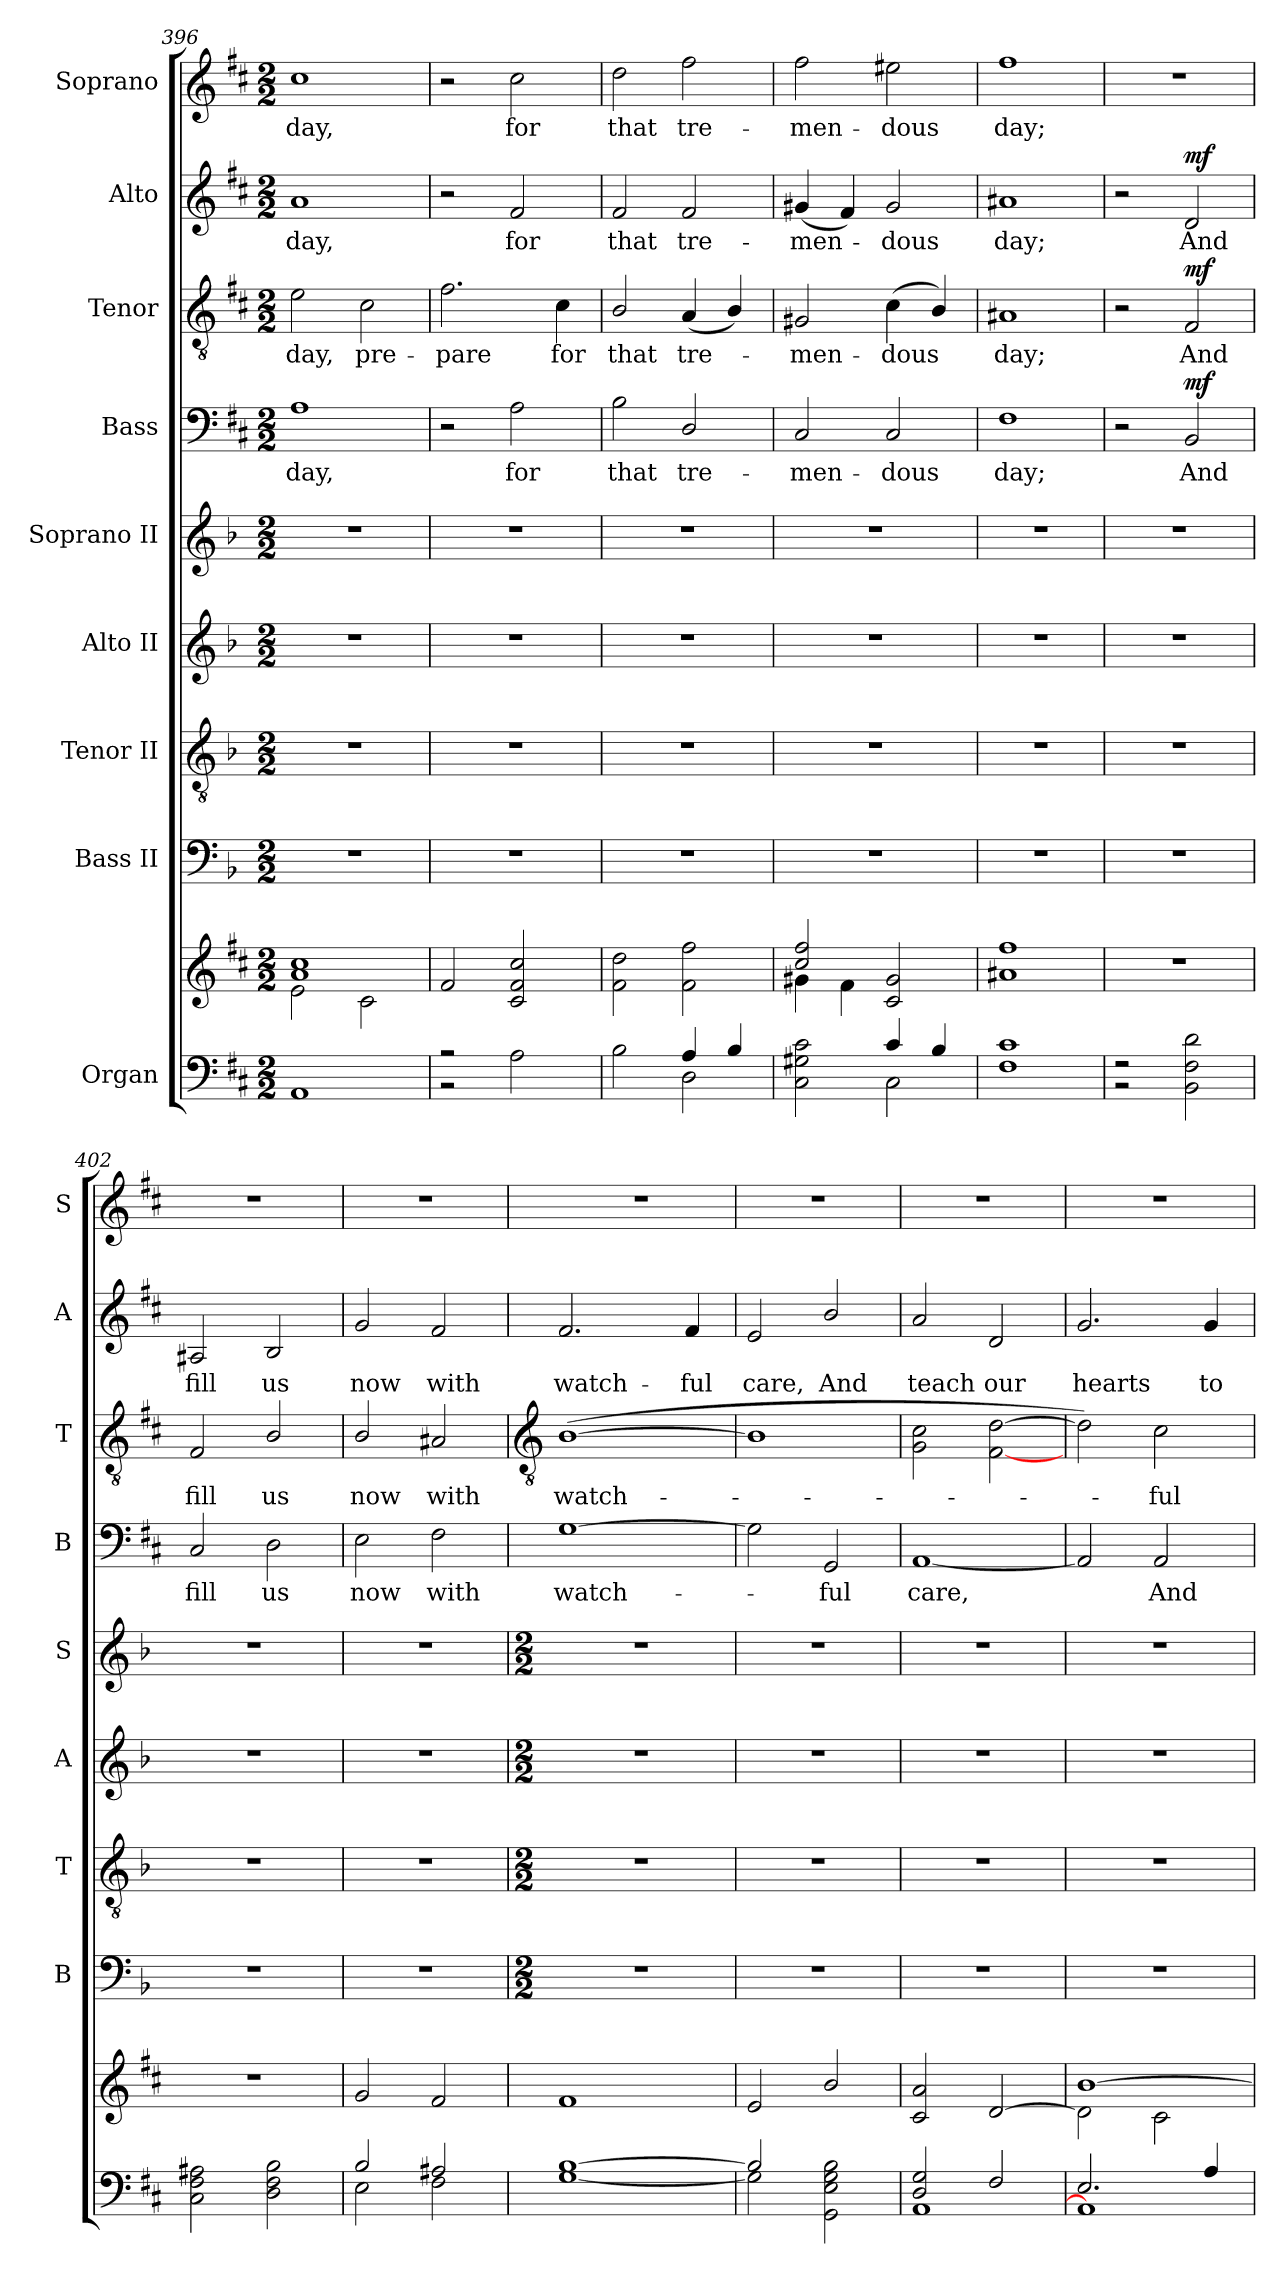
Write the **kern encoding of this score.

**kern	**kern	**kern	**kern	**kern	**kern	**kern	**text	**dynam	**kern	**text	**dynam	**kern	**text	**dynam	**kern	**text
*part9	*part9	*part8	*part7	*part6	*part5	*part4	*part4	*part4	*part3	*part3	*part3	*part2	*part2	*part2	*part1	*part1
*staff10	*staff9	*staff8	*staff7	*staff6	*staff5	*staff4	*staff4	*staff4	*staff3	*staff3	*staff3	*staff2	*staff2	*staff2	*staff1	*staff1
*I"Organ	*	*I"Bass II	*I"Tenor II	*I"Alto II	*I"Soprano II	*I"Bass	*	*	*I"Tenor	*	*	*I"Alto	*	*	*I"Soprano	*
*	*	*I'B	*I'T	*I'A	*I'S	*I'B	*	*	*I'T	*	*	*I'A	*	*	*I'S	*
*clefF4	*clefG2	*clefF4	*clefGv2	*clefG2	*clefG2	*clefF4	*	*	*clefGv2	*	*	*clefG2	*	*	*clefG2	*
*k[f#c#]	*k[f#c#]	*k[b-]	*k[b-]	*k[b-]	*k[b-]	*k[f#c#]	*	*	*k[f#c#]	*	*	*k[f#c#]	*	*	*k[f#c#]	*
*D:	*D:	*F:	*F:	*F:	*F:	*D:	*	*	*D:	*	*	*D:	*	*	*D:	*
*M2/2	*M2/2	*M2/2	*M2/2	*M2/2	*M2/2	*M2/2	*	*	*M2/2	*	*	*M2/2	*	*	*M2/2	*
=396	=396	=396	=396	=396	=396	=396	=396	=396	=396	=396	=396	=396	=396	=396	=396	=396
*^	*^	*	*	*	*	*	*	*	*	*	*	*	*	*	*	*
!	!	!	!	!	!	!	!	!	!LO:LY:b	!	!	!LO:LY:b	!	!	!LO:LY:b	!	!	!LO:LY:b
1ryy	1AA\	1a/ 1cc#/	2e\	1r	1r	1r	1r	1A	day,	.	2e	day,	.	1a	day,	.	1cc#	day,
!	!	!	!	!	!	!	!	!	!	!	!	!LO:LY:b	!	!	!	!	!	!
.	.	.	2c#\	.	.	.	.	.	.	.	2c#	pre-	.	.	.	.	.	.
=397	=397	=397	=397	=397	=397	=397	=397	=397	=397	=397	=397	=397	=397	=397	=397	=397	=397	=397
!	!	!	!	!	!	!	!	!	!	!	!	!LO:LY:b	!	!	!	!	!	!
2r	2r	1ryy	2f#/	1r	1r	1r	1r	2r	.	.	2.f#	-pare	.	2r	.	.	2r	.
!	!	!	!	!	!	!	!	!	!LO:LY:b	!	!	!	!	!	!LO:LY:b	!	!	!LO:LY:b
2ryy	2A\	.	2c#/ 2f#/ 2cc#/	.	.	.	.	2A	for	.	.	.	.	2f#	for	.	2cc#	for
!	!	!	!	!	!	!	!	!	!	!	!	!LO:LY:b	!	!	!	!	!	!
.	.	.	.	.	.	.	.	.	.	.	4c#	for	.	.	.	.	.	.
=398	=398	=398	=398	=398	=398	=398	=398	=398	=398	=398	=398	=398	=398	=398	=398	=398	=398	=398
!	!	!	!	!	!	!	!	!	!LO:LY:b	!	!	!LO:LY:b	!	!	!LO:LY:b	!	!	!LO:LY:b
2ryy	2B\	1ryy	2f#\ 2dd\	1r	1r	1r	1r	2B	that	.	2B/	that	.	2f#	that	.	2dd	that
!	!	!	!	!	!	!	!	!	!LO:LY:b	!	!	!LO:LY:b	!	!	!LO:LY:b	!	!	!LO:LY:b
4A/	2D\	.	2f#\ 2ff#\	.	.	.	.	2D/	tre-	.	(<4A/	tre-	.	2f#	tre-	.	2ff#	tre-
4B/	.	.	.	.	.	.	.	.	.	.	4B/)	.	.	.	.	.	.	.
=399	=399	=399	=399	=399	=399	=399	=399	=399	=399	=399	=399	=399	=399	=399	=399	=399	=399	=399
!	!	!	!	!	!	!	!	!	!LO:LY:b	!	!	!LO:LY:b	!	!	!LO:LY:b	!	!	!LO:LY:b
2ryy	2C#\ 2G#X\ 2c#\	2cc#/ 2ff#/	4g#X\	1r	1r	1r	1r	2C#	-men-	.	2G#X/	men-	.	(<4g#X	-men-	.	2ff#	-men-
.	.	.	4f#\	.	.	.	.	.	.	.	.	.	.	4f#)	.	.	.	.
!	!	!	!	!	!	!	!	!	!LO:LY:b	!	!	!LO:LY:b	!	!	!LO:LY:b	!	!	!LO:LY:b
4c#/	2C#\	2ryy	2c#/ 2g#/	.	.	.	.	2C#	-dous	.	(<4c#	-dous	.	2g#	dous	.	2ee#X	-dous
4B/	.	.	.	.	.	.	.	.	.	.	4B/)	.	.	.	.	.	.	.
=400	=400	=400	=400	=400	=400	=400	=400	=400	=400	=400	=400	=400	=400	=400	=400	=400	=400	=400
!	!	!	!	!	!	!	!	!	!LO:LY:b	!	!	!LO:LY:b	!	!	!LO:LY:b	!	!	!LO:LY:b
1ryy	1F#\ 1c#\	1ryy	1a#X\ 1ff#\	1r	1r	1r	1r	1F#	day;	.	1A#X	day;	.	1a#X	day;	.	1ff#	day;
=401	=401	=401	=401	=401	=401	=401	=401	=401	=401	=401	=401	=401	=401	=401	=401	=401	=401	=401
2r	2r	1r	2ryy	1r	1r	1r	1r	2r	.	.	2r	.	.	2r	.	.	1r	.
!	!	!	!	!	!	!	!	!	!LO:LY:b	!LO:DY:b	!	!LO:LY:b	!LO:DY:b	!	!LO:LY:b	!LO:DY:b	!	!
2ryy	2BB\ 2F#\ 2d\	.	2ryy	.	.	.	.	2BB	And	mf	2F#	And	mf	2d	And	mf	.	.
=402	=402	=402	=402	=402	=402	=402	=402	=402	=402	=402	=402	=402	=402	=402	=402	=402	=402	=402
!	!	!	!	!	!	!	!	!	!LO:LY:b	!	!	!LO:LY:b	!	!	!LO:LY:b	!	!	!
1ryy	2C#\ 2F#\ 2A#X\	1r	2ryy	1r	1r	1r	1r	2C#	fill	.	2F#	fill	.	2A#X	fill	.	1r	.
!	!	!	!	!	!	!	!	!	!LO:LY:b	!	!	!LO:LY:b	!	!	!LO:LY:b	!	!	!
.	2D\ 2F#\ 2B\	.	2ryy	.	.	.	.	2D	us	.	2B/	us	.	2B	us	.	.	.
=403	=403	=403	=403	=403	=403	=403	=403	=403	=403	=403	=403	=403	=403	=403	=403	=403	=403	=403
!	!	!	!	!	!	!	!	!	!LO:LY:b	!	!	!LO:LY:b	!	!	!LO:LY:b	!	!	!
2B/	2E\	2g/	2ryy	1r	1r	1r	1r	2E	now	.	2B/	now	.	2g	now	.	1r	.
!	!	!	!	!	!	!	!	!	!LO:LY:b	!	!	!LO:LY:b	!	!	!LO:LY:b	!	!	!
2A#X/	2F#\	2f#/	2ryy	.	.	.	.	2F#	with	.	2A#X	with	.	2f#	with	.	.	.
!!LO:LB:g=z
=404	=404	=404	=404	=404	=404	=404	=404	=404	=404	=404	=404	=404	=404	=404	=404	=404	=404	=404
*	*	*	*	*	*	*	*	*	*	*	*clefGv2	*	*	*	*	*	*	*
*	*	*	*	*M2/2	*M2/2	*M2/2	*M2/2	*	*	*	*	*	*	*	*	*	*	*
!	!	!	!	!	!	!	!	!	!LO:LY:b	!	!	!LO:LY:b	!	!	!LO:LY:b	!	!	!
[1B/	[1G\	1f#/	2ryy	1r	1r	1r	1r	[1G	watch-	.	(>[1B	watch-	.	2.f#	watch-	.	1r	.
.	.	.	2ryy	.	.	.	.	.	.	.	.	.	.	.	.	.	.	.
!	!	!	!	!	!	!	!	!	!	!	!	!	!	!	!LO:LY:b	!	!	!
.	.	.	.	.	.	.	.	.	.	.	.	.	.	4f#	-ful	.	.	.
=405	=405	=405	=405	=405	=405	=405	=405	=405	=405	=405	=405	=405	=405	=405	=405	=405	=405	=405
!	!	!	!	!	!	!	!	!	!	!	!	!	!	!	!LO:LY:b	!	!	!
2B/]	2G\]	2e/	2ryy	1r	1r	1r	1r	2G]	.	.	1B]	.	.	2e	care,	.	1r	.
!	!	!	!	!	!	!	!	!	!LO:LY:b	!	!	!	!	!	!LO:LY:b	!	!	!
2GG\ 2E\ 2G\ 2B\	2ryy	2b/	2ryy	.	.	.	.	2GG	ful	.	.	.	.	2b/	And	.	.	.
=406	=406	=406	=406	=406	=406	=406	=406	=406	=406	=406	=406	=406	=406	=406	=406	=406	=406	=406
!	!	!	!	!	!	!	!	!	!LO:LY:b	!	!	!	!	!	!LO:LY:b	!	!	!
2D/ 2G/	1AA\	2c#/ 2a/	1ryy	1r	1r	1r	1r	[1AA	care,	.	2G\ 2c#\	.	.	2a	teach	.	1r	.
!	!	!	!	!	!	!	!	!	!	!	!	!	!	!	!LO:LY:b	!	!	!
2F#/	.	[2d/	.	.	.	.	.	.	.	.	[2F#\ [2d\	.	.	2d	our	.	.	.
=407	=407	=407	=407	=407	=407	=407	=407	=407	=407	=407	=407	=407	=407	=407	=407	=407	=407	=407
!	!	!	!	!	!	!	!	!	!	!	!	!	!	!	!LO:LY:b	!	!	!
2.E/	1AA\]	[1b/	2d\]	1r	1r	1r	1r	2AA]	.	.	2d])	.	.	2.g	hearts	.	1r	.
!	!	!	!	!	!	!	!	!	!LO:LY:b	!	!	!LO:LY:b	!	!	!	!	!	!
.	.	.	2c#\	.	.	.	.	2AA	And	.	2c#	ful	.	.	.	.	.	.
!	!	!	!	!	!	!	!	!	!	!	!	!	!	!	!LO:LY:b	!	!	!
4A/	.	.	.	.	.	.	.	.	.	.	.	.	.	4g	to	.	.	.
*v	*v	*	*	*	*	*	*	*	*	*	*	*	*	*	*	*	*	*
*	*v	*v	*	*	*	*	*	*	*	*	*	*	*	*	*	*	*
=	=	=	=	=	=	=	=	=	=	=	=	=	=	=	=	=
*-	*-	*-	*-	*-	*-	*-	*-	*-	*-	*-	*-	*-	*-	*-	*-	*-
